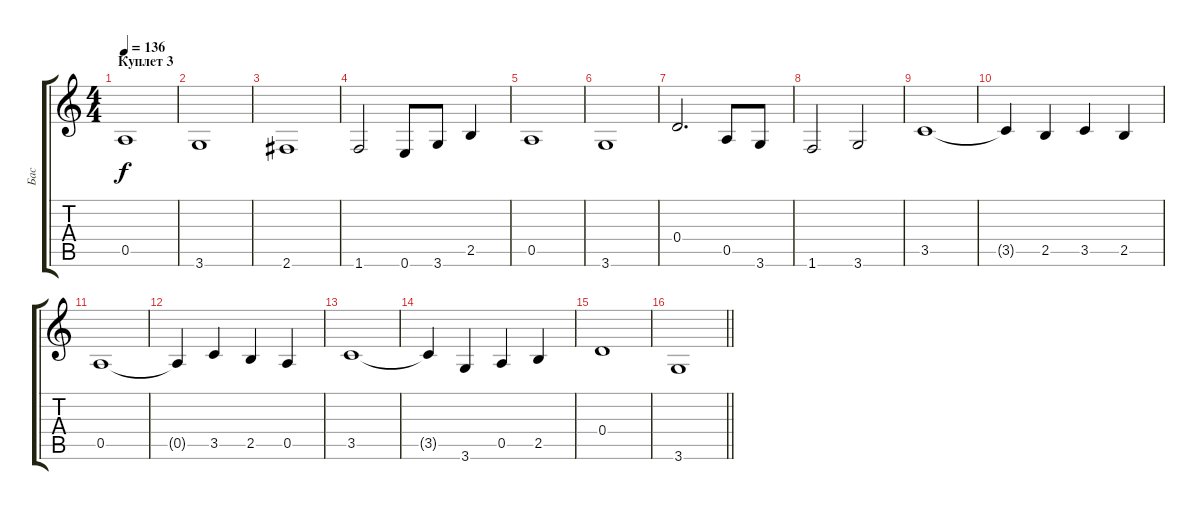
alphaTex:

\track ("Бас" "Бас") {instrument banjo}
\staff {score tabs}
\tuning (E4 B3 G3 D3 A2 E2) {hide}
\displaytranspose 12
\ts (4 4)
\section ("" "Куплет 3")
\tempo 136
\clef g2
\ks c
0.5.1{dy f} |
3.6.1 |
2.6.1 |
1.6.2 0.6.8 3.6.8 2.5.4 |
0.5.1 |
3.6.1 |
0.4.2{d} 0.5.8 3.6.8 |
1.6.2 3.6.2 |
3.5.1 |
3.5{t}.4 2.5.4 3.5.4 2.5.4 |
0.5.1 |
0.5{t}.4 3.5.4 2.5.4 0.5.4 |
3.5.1 |
3.5{t}.4 3.6.4 0.5.4 2.5.4 |
0.4.1 |
\barLineRight lightlight
3.6.1
